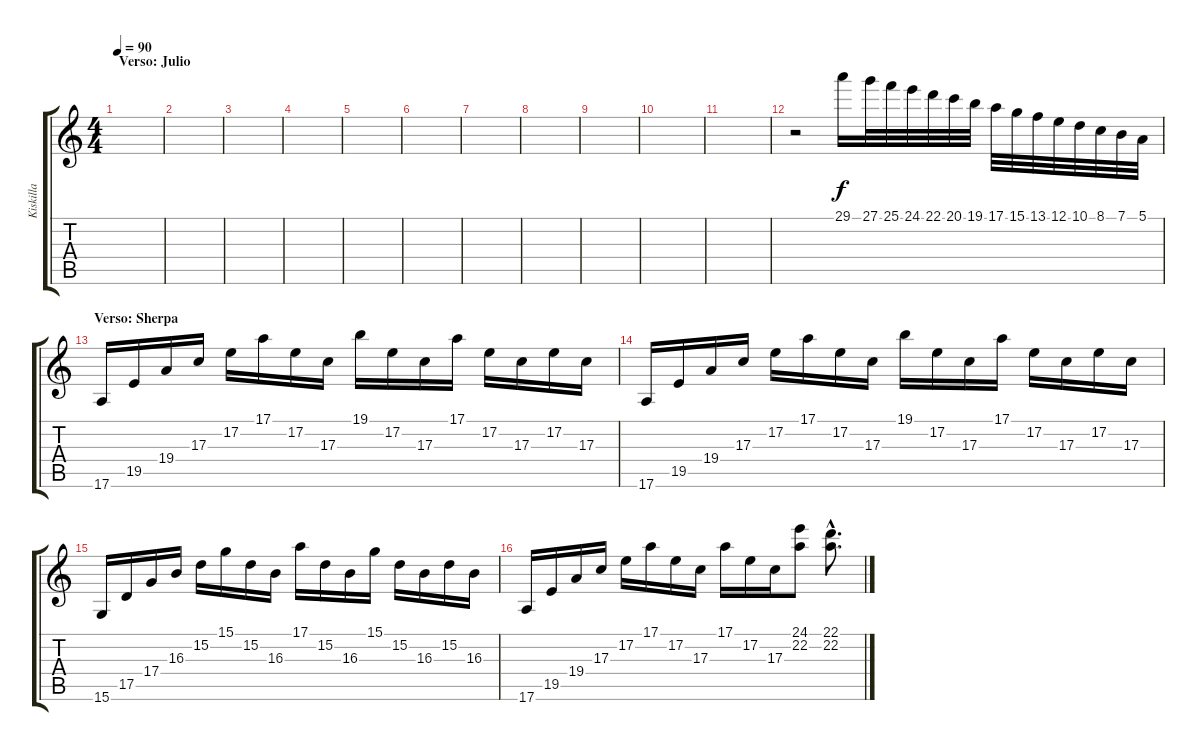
\track ("Kiskilla" "Kiskilla") {instrument acousticgrandpiano}
\staff {score tabs}
\tuning (E4 B3 G3 D3 A2 E2) {hide}
\ts (4 4)
\section ("" "Verso: Julio")
\tempo 90
\clef g2
\ks c
|
|
|
|
|
|
|
|
|
|
|
r.2 29.1.16 27.1.32 25.1.32 24.1.32 22.1.32 20.1.32 19.1.32 17.1.32 15.1.32 13.1.32 12.1.32 10.1.32 8.1.32 7.1.32 5.1.32 |
\section ("" "Verso: Sherpa")
17.6.16 19.5.16 19.4.16 17.3.16 17.2.16 17.1.16 17.2.16 17.3.16 19.1.16 17.2.16 17.3.16 17.1.16 17.2.16 17.3.16 17.2.16 17.3.16 |
17.6.16 19.5.16 19.4.16 17.3.16 17.2.16 17.1.16 17.2.16 17.3.16 19.1.16 17.2.16 17.3.16 17.1.16 17.2.16 17.3.16 17.2.16 17.3.16 |
15.6.16 17.5.16 17.4.16 16.3.16 15.2.16 15.1.16 15.2.16 16.3.16 17.1.16 15.2.16 16.3.16 15.1.16 15.2.16 16.3.16 15.2.16 16.3.16 |
17.6.16 19.5.16 19.4.16 17.3.16 17.2.16 17.1.16 17.2.16 17.3.16 17.1.16 17.2.16 17.3.16 (24.1 22.2).8 (22.1{hac} 22.2{hac}).8{d}
